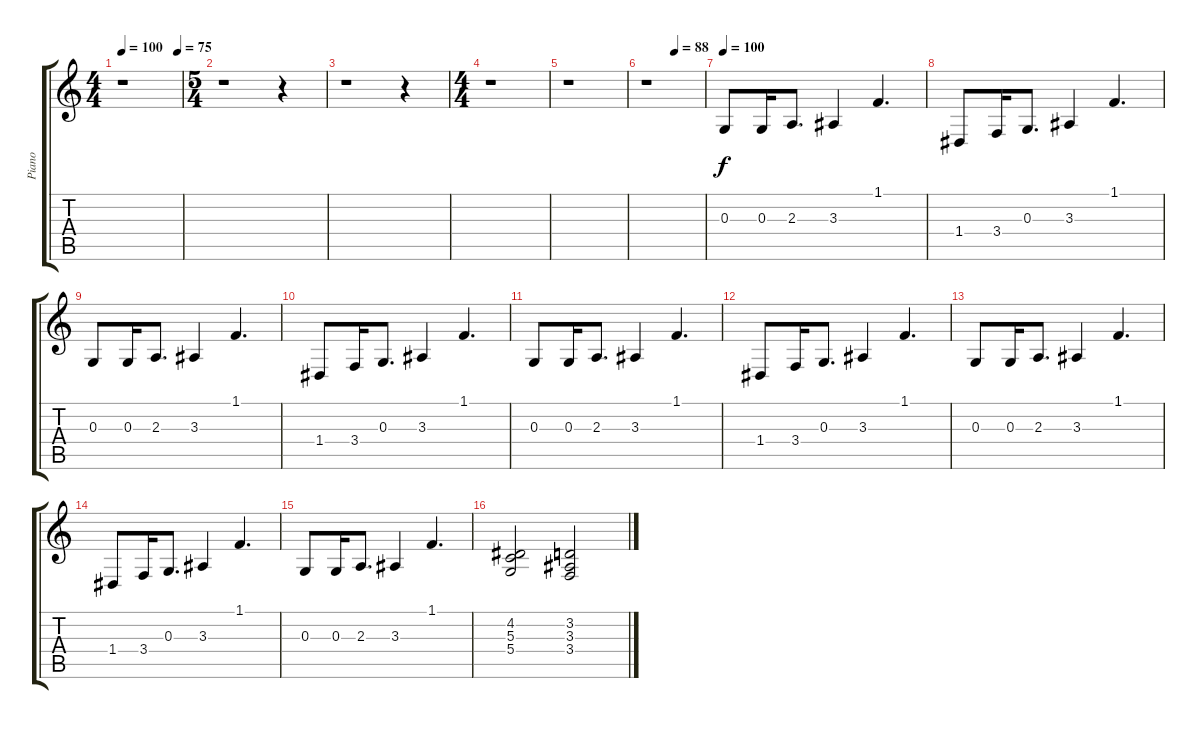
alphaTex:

\track ("Piano" "Piano") {instrument acousticgrandpiano}
\staff {score tabs}
\tuning (E4 B3 G3 D3 A2 E2) {hide}
\ts (4 4)
\tempo 100
\tempo (75 0.9375)
\tempo 100
\clef g2
\ks c
r.1{dy f instrument acousticgrandpiano} |
\ts (5 4)
r.1 r.4 |
r.1 r.4 |
\ts (4 4)
r.1 |
r.1 |
\tempo (88 0.5)
r.1 |
\tempo 100
0.3.8 0.3.16 2.3.8{d} 3.3.4 1.1.4{d} |
1.4.8 3.4.16 0.3.8{d} 3.3.4 1.1.4{d} |
0.3.8 0.3.16 2.3.8{d} 3.3.4 1.1.4{d} |
1.4.8 3.4.16 0.3.8{d} 3.3.4 1.1.4{d} |
0.3.8 0.3.16 2.3.8{d} 3.3.4 1.1.4{d} |
1.4.8 3.4.16 0.3.8{d} 3.3.4 1.1.4{d} |
0.3.8 0.3.16 2.3.8{d} 3.3.4 1.1.4{d} |
1.4.8 3.4.16 0.3.8{d} 3.3.4 1.1.4{d} |
0.3.8{volume 11} 0.3.16 2.3.8{d} 3.3.4 1.1.4{d} |
(4.2 5.3 5.4).2 (3.2 3.3 3.4).2
